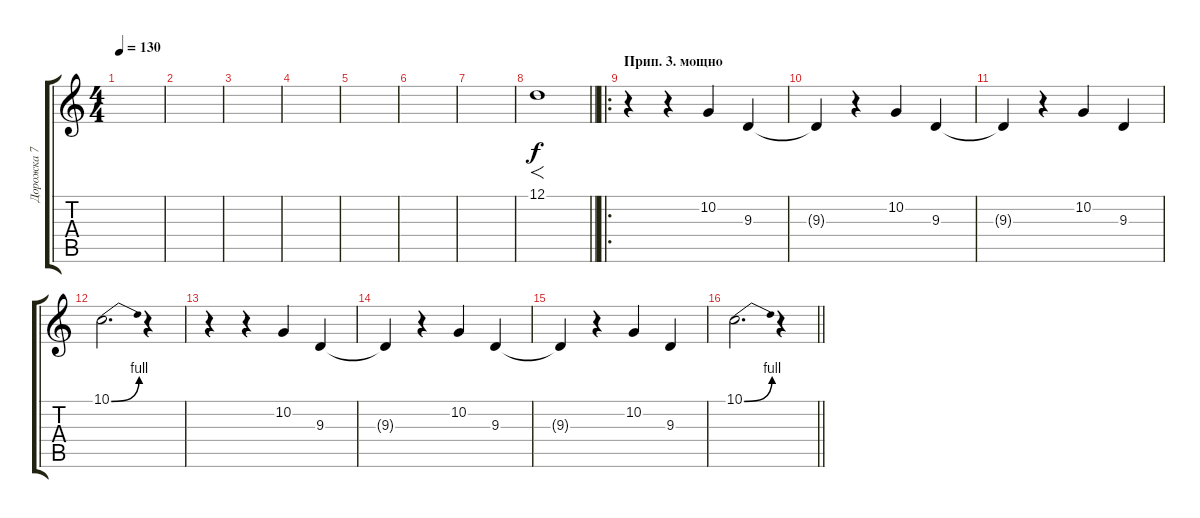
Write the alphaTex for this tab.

\track ("Дорожка 7" "Дорожка 7") {instrument lead6voice}
\staff {score tabs}
\tuning (D4 A3 F3 C3 A2 D2) {hide}
\ts (4 4)
\tempo 130
\clef g2
\ks c
|
|
|
|
|
|
|
\barLineRight lightlight
12.1.1{f} |
\ro
\section ("" "Прип. 3. мощно")
r.4 r.4 10.2.4 9.3.4 |
9.3{t}.4 r.4 10.2.4 9.3.4 |
9.3{t}.4 r.4 10.2.4 9.3.4 |
10.1{be (bend 0 0 60 4)}.2{d} r.4 |
r.4 r.4 10.2.4 9.3.4 |
9.3{t}.4 r.4 10.2.4 9.3.4 |
9.3{t}.4 r.4 10.2.4 9.3.4 |
\barLineRight lightlight
10.1{be (bend 0 0 60 4)}.2{d} r.4
